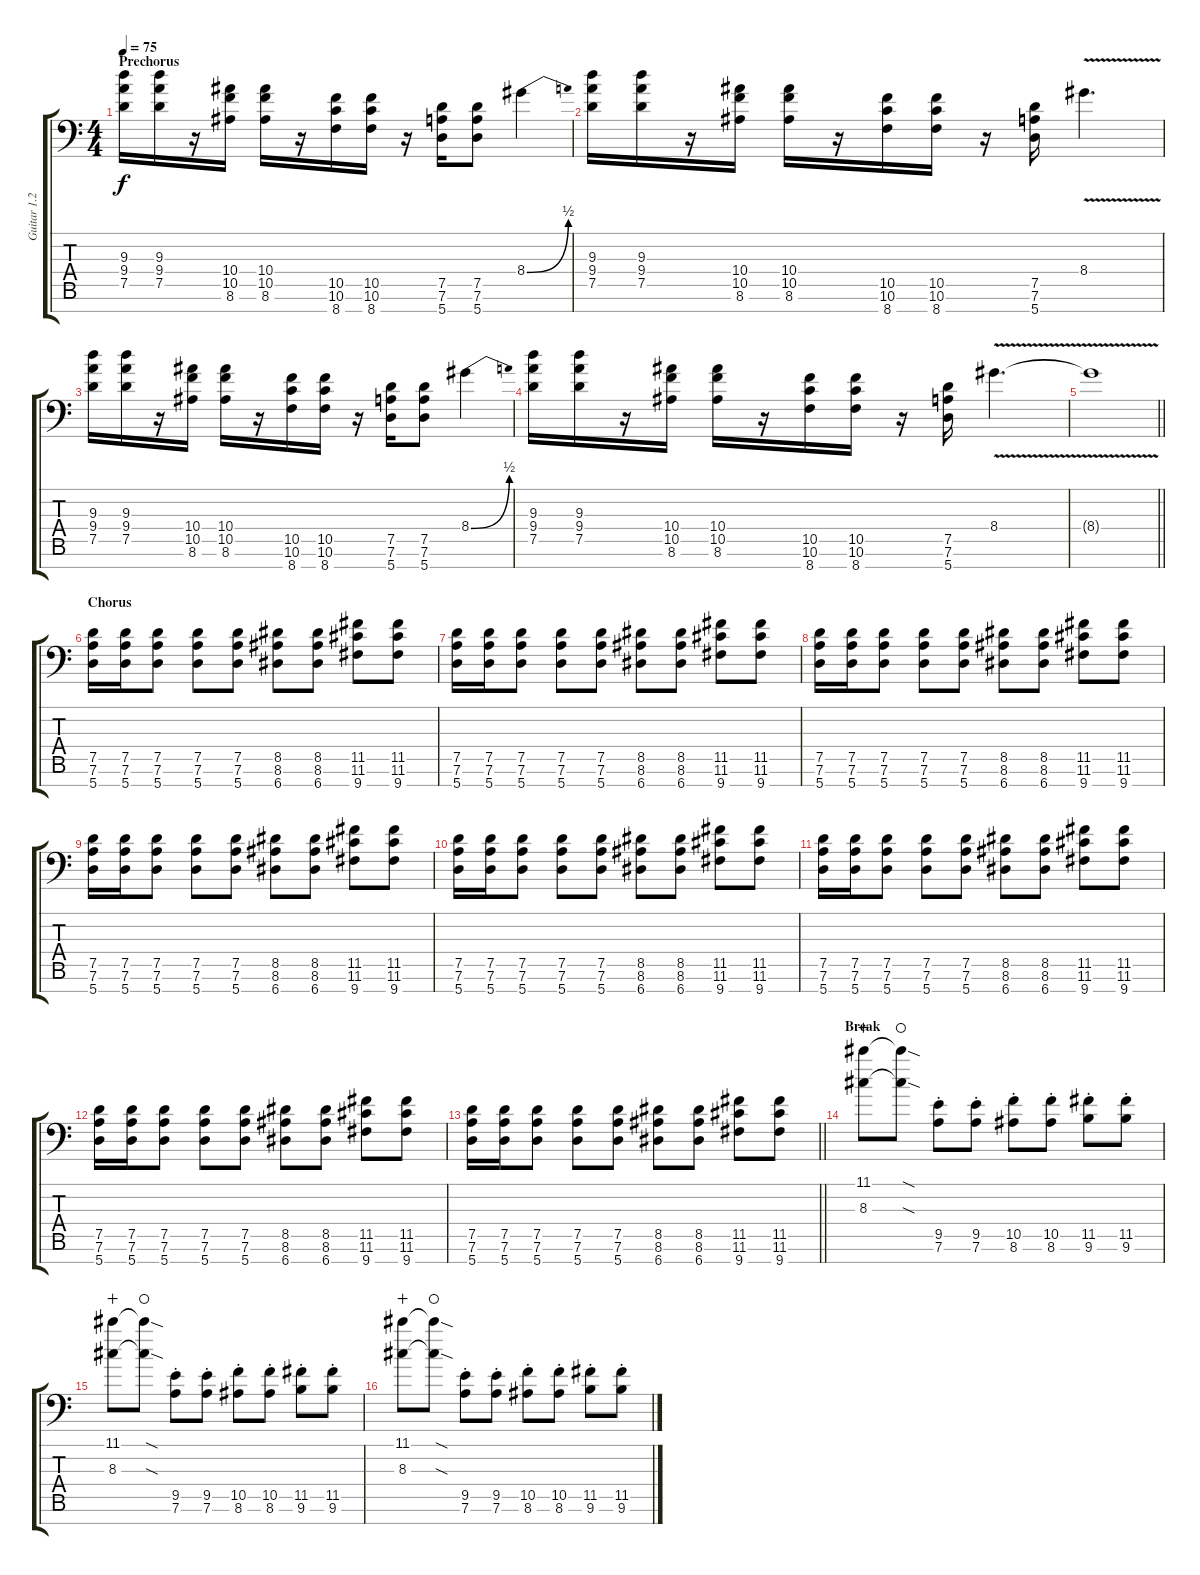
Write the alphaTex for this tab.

\track ("Guitar 1.2" "Guitar 1.2") {instrument distortionguitar}
\staff {score tabs}
\tuning (D4 A3 F3 C3 G2 D2 A1) {hide}
\ts (4 4)
\section ("" "Prechorus")
\tempo 75
\clef f4
\ks c
(9.3 9.4 7.5).16{dy f} (9.3 9.4 7.5).16 r.16 (10.4 10.5 8.6).16 (10.4 10.5 8.6).16 r.16 (10.5 10.6 8.7).16 (10.5 10.6 8.7).16 r.16 (7.5 7.6 5.7).16 (7.5 7.6 5.7).8 8.4{be (bend 0 0 60 2)}.4 |
(9.3 9.4 7.5).16 (9.3 9.4 7.5).16 r.16 (10.4 10.5 8.6).16 (10.4 10.5 8.6).16 r.16 (10.5 10.6 8.7).16 (10.5 10.6 8.7).16 r.16 (7.5 7.6 5.7).16 8.4{v}.4{d} |
(9.3 9.4 7.5).16 (9.3 9.4 7.5).16 r.16 (10.4 10.5 8.6).16 (10.4 10.5 8.6).16 r.16 (10.5 10.6 8.7).16 (10.5 10.6 8.7).16 r.16 (7.5 7.6 5.7).16 (7.5 7.6 5.7).8 8.4{be (bend 0 0 60 2)}.4 |
(9.3 9.4 7.5).16 (9.3 9.4 7.5).16 r.16 (10.4 10.5 8.6).16 (10.4 10.5 8.6).16 r.16 (10.5 10.6 8.7).16 (10.5 10.6 8.7).16 r.16 (7.5 7.6 5.7).16 8.4{v}.4{d} |
\barLineRight lightlight
8.4{t}.1 |
\section ("" "Chorus")
(7.5 7.6 5.7).16 (7.5 7.6 5.7).16 (7.5 7.6 5.7).8 (7.5 7.6 5.7).8 (7.5 7.6 5.7).8 (8.5 8.6 6.7).8 (8.5 8.6 6.7).8 (11.5 11.6 9.7).8 (11.5 11.6 9.7).8 |
(7.5 7.6 5.7).16 (7.5 7.6 5.7).16 (7.5 7.6 5.7).8 (7.5 7.6 5.7).8 (7.5 7.6 5.7).8 (8.5 8.6 6.7).8 (8.5 8.6 6.7).8 (11.5 11.6 9.7).8 (11.5 11.6 9.7).8 |
(7.5 7.6 5.7).16 (7.5 7.6 5.7).16 (7.5 7.6 5.7).8 (7.5 7.6 5.7).8 (7.5 7.6 5.7).8 (8.5 8.6 6.7).8 (8.5 8.6 6.7).8 (11.5 11.6 9.7).8 (11.5 11.6 9.7).8 |
(7.5 7.6 5.7).16 (7.5 7.6 5.7).16 (7.5 7.6 5.7).8 (7.5 7.6 5.7).8 (7.5 7.6 5.7).8 (8.5 8.6 6.7).8 (8.5 8.6 6.7).8 (11.5 11.6 9.7).8 (11.5 11.6 9.7).8 |
(7.5 7.6 5.7).16 (7.5 7.6 5.7).16 (7.5 7.6 5.7).8 (7.5 7.6 5.7).8 (7.5 7.6 5.7).8 (8.5 8.6 6.7).8 (8.5 8.6 6.7).8 (11.5 11.6 9.7).8 (11.5 11.6 9.7).8 |
(7.5 7.6 5.7).16 (7.5 7.6 5.7).16 (7.5 7.6 5.7).8 (7.5 7.6 5.7).8 (7.5 7.6 5.7).8 (8.5 8.6 6.7).8 (8.5 8.6 6.7).8 (11.5 11.6 9.7).8 (11.5 11.6 9.7).8 |
(7.5 7.6 5.7).16 (7.5 7.6 5.7).16 (7.5 7.6 5.7).8 (7.5 7.6 5.7).8 (7.5 7.6 5.7).8 (8.5 8.6 6.7).8 (8.5 8.6 6.7).8 (11.5 11.6 9.7).8 (11.5 11.6 9.7).8 |
\barLineRight lightlight
(7.5 7.6 5.7).16 (7.5 7.6 5.7).16 (7.5 7.6 5.7).8 (7.5 7.6 5.7).8 (7.5 7.6 5.7).8 (8.5 8.6 6.7).8 (8.5 8.6 6.7).8 (11.5 11.6 9.7).8 (11.5 11.6 9.7).8 |
\section ("" "Break")
(11.1 8.3).8{wahc} (11.1{sod t} 8.3{sod t}).8{waho} (9.5{st} 7.6{st}).8 (9.5{st} 7.6{st}).8 (10.5{st} 8.6{st}).8 (10.5{st} 8.6{st}).8 (11.5{st} 9.6{st}).8 (11.5{st} 9.6{st}).8 |
(11.1 8.3).8{wahc} (11.1{sod t} 8.3{sod t}).8{waho} (9.5{st} 7.6{st}).8 (9.5{st} 7.6{st}).8 (10.5{st} 8.6{st}).8 (10.5{st} 8.6{st}).8 (11.5{st} 9.6{st}).8 (11.5{st} 9.6{st}).8 |
(11.1 8.3).8{wahc} (11.1{sod t} 8.3{sod t}).8{waho} (9.5{st} 7.6{st}).8 (9.5{st} 7.6{st}).8 (10.5{st} 8.6{st}).8 (10.5{st} 8.6{st}).8 (11.5{st} 9.6{st}).8 (11.5{st} 9.6{st}).8
